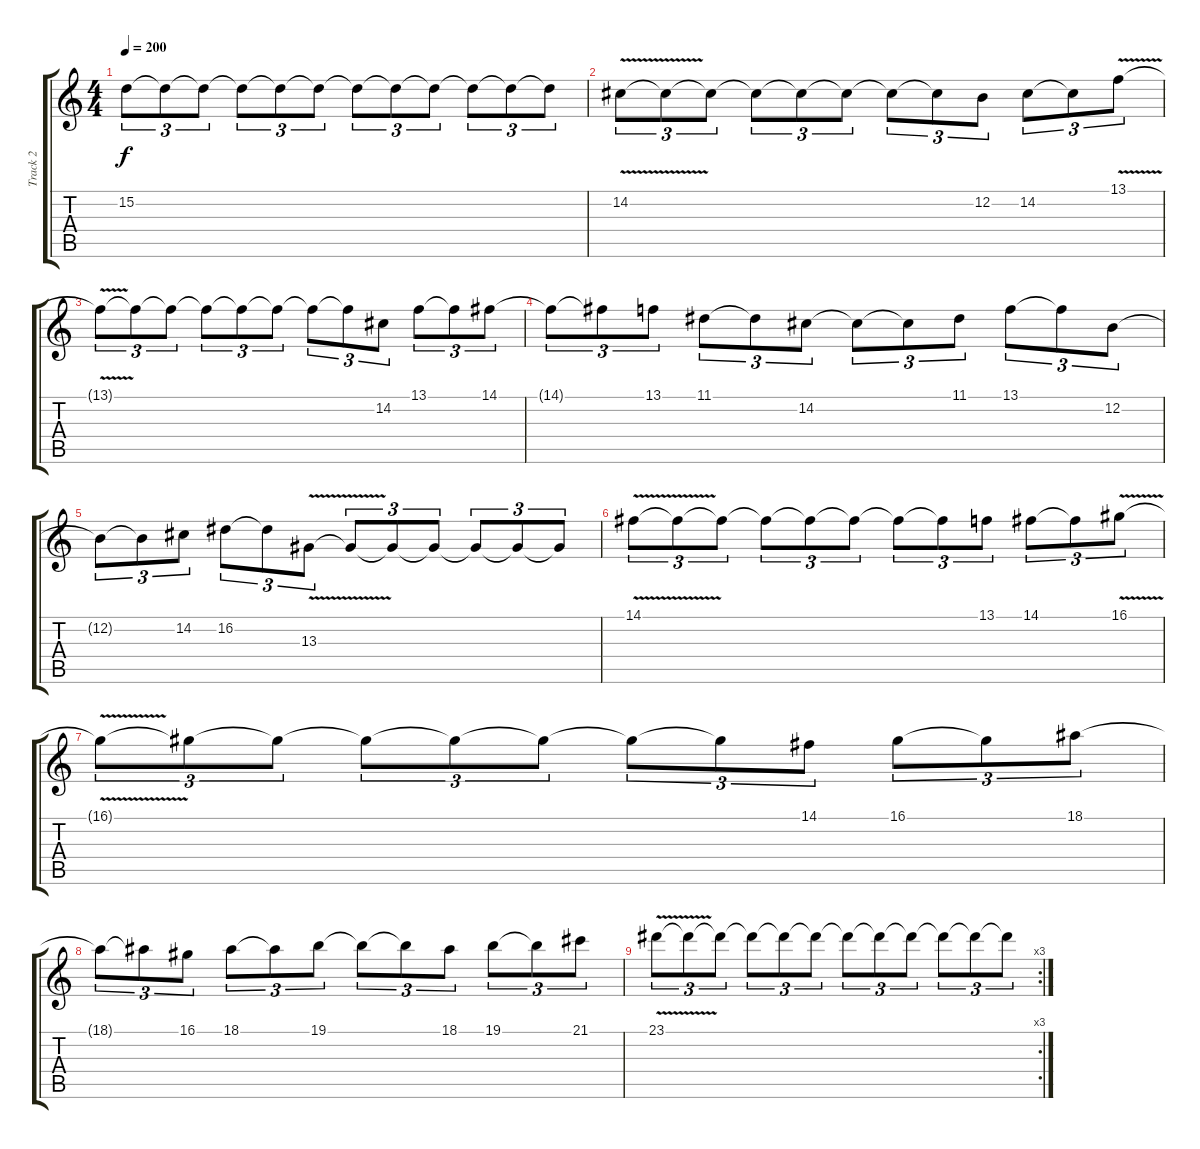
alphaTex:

\track ("Track 2" "Track 2") {instrument lead5charang}
\staff {score tabs}
\tuning (E4 B3 G3 D3 A2 E2) {hide}
\ts (4 4)
\tempo 200
\clef g2
\ks c
15.2{t}.8{tu (3 2) dy f} 15.2{t}.8{tu (3 2)} 15.2{t}.8{tu (3 2)} 15.2{t}.8{tu (3 2)} 15.2{t}.8{tu (3 2)} 15.2{t}.8{tu (3 2)} 15.2{t}.8{tu (3 2)} 15.2{t}.8{tu (3 2)} 15.2{t}.8{tu (3 2)} 15.2{t}.8{tu (3 2)} 15.2{t}.8{tu (3 2)} 15.2{t}.8{tu (3 2)} |
14.2{v}.8{tu (3 2)} 14.2{t}.8{tu (3 2)} 14.2{t}.8{tu (3 2)} 14.2{t}.8{tu (3 2)} 14.2{t}.8{tu (3 2)} 14.2{t}.8{tu (3 2)} 14.2{t}.8{tu (3 2)} 14.2{t}.8{tu (3 2)} 12.2.8{tu (3 2)} 14.2.8{tu (3 2)} 14.2{t}.8{tu (3 2)} 13.1{v}.8{tu (3 2)} |
13.1{t}.8{tu (3 2)} 13.1{t}.8{tu (3 2)} 13.1{t}.8{tu (3 2)} 13.1{t}.8{tu (3 2)} 13.1{t}.8{tu (3 2)} 13.1{t}.8{tu (3 2)} 13.1{t}.8{tu (3 2)} 13.1{t}.8{tu (3 2)} 14.2.8{tu (3 2)} 13.1.8{tu (3 2)} 13.1{t}.8{tu (3 2)} 14.1.8{tu (3 2)} |
14.1{t}.8{tu (3 2)} 14.1{t}.8{tu (3 2)} 13.1.8{tu (3 2)} 11.1.8{tu (3 2)} 11.1{t}.8{tu (3 2)} 14.2.8{tu (3 2)} 14.2{t}.8{tu (3 2)} 14.2{t}.8{tu (3 2)} 11.1.8{tu (3 2)} 13.1.8{tu (3 2)} 13.1{t}.8{tu (3 2)} 12.2.8{tu (3 2)} |
12.2{t}.8{tu (3 2)} 12.2{t}.8{tu (3 2)} 14.2.8{tu (3 2)} 16.2.8{tu (3 2)} 16.2{t}.8{tu (3 2)} 13.3{v}.8{tu (3 2)} 13.3{t}.8{tu (3 2)} 13.3{t}.8{tu (3 2)} 13.3{t}.8{tu (3 2)} 13.3{t}.8{tu (3 2)} 13.3{t}.8{tu (3 2)} 13.3{t}.8{tu (3 2)} |
14.1{v}.8{tu (3 2)} 14.1{t}.8{tu (3 2)} 14.1{t}.8{tu (3 2)} 14.1{t}.8{tu (3 2)} 14.1{t}.8{tu (3 2)} 14.1{t}.8{tu (3 2)} 14.1{t}.8{tu (3 2)} 14.1{t}.8{tu (3 2)} 13.1.8{tu (3 2)} 14.1.8{tu (3 2)} 14.1{t}.8{tu (3 2)} 16.1{v}.8{tu (3 2)} |
16.1{t}.8{tu (3 2)} 16.1{t}.8{tu (3 2)} 16.1{t}.8{tu (3 2)} 16.1{t}.8{tu (3 2)} 16.1{t}.8{tu (3 2)} 16.1{t}.8{tu (3 2)} 16.1{t}.8{tu (3 2)} 16.1{t}.8{tu (3 2)} 14.1.8{tu (3 2)} 16.1.8{tu (3 2)} 16.1{t}.8{tu (3 2)} 18.1.8{tu (3 2)} |
18.1{t}.8{tu (3 2)} 18.1{t}.8{tu (3 2)} 16.1.8{tu (3 2)} 18.1.8{tu (3 2)} 18.1{t}.8{tu (3 2)} 19.1.8{tu (3 2)} 19.1{t}.8{tu (3 2)} 19.1{t}.8{tu (3 2)} 18.1.8{tu (3 2)} 19.1.8{tu (3 2)} 19.1{t}.8{tu (3 2)} 21.1.8{tu (3 2)} |
\rc 3
23.1{v}.8{tu (3 2)} 23.1{t}.8{tu (3 2)} 23.1{t}.8{tu (3 2)} 23.1{t}.8{tu (3 2)} 23.1{t}.8{tu (3 2)} 23.1{t}.8{tu (3 2)} 23.1{t}.8{tu (3 2)} 23.1{t}.8{tu (3 2)} 23.1{t}.8{tu (3 2)} 23.1{t}.8{tu (3 2)} 23.1{t}.8{tu (3 2)} 23.1{t}.8{tu (3 2)}
